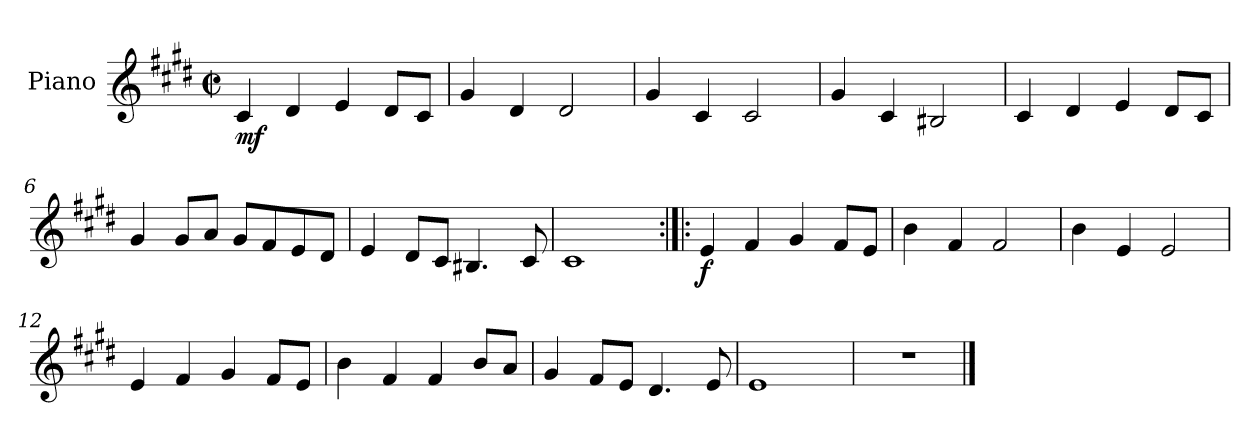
**kern	**dynam
*part1	*part1
*staff1	*staff1
*I"Piano	*
*I'Pno.	*
*clefG2	*
*k[f#c#g#d#]	*
*M2/2	*
*met(c|)	*
=1	=1
!	!LO:DY:b
4c#/	mf
4d#/	.
4e/	.
8d#/L	.
8c#/J	.
=2	=2
4g#/	.
4d#/	.
2d#/	.
=3	=3
4g#/	.
4c#/	.
2c#/	.
=4	=4
4g#/	.
4c#/	.
2B#X/	.
=5	=5
4c#/	.
4d#/	.
4e/	.
8d#/L	.
8c#/J	.
=6	=6
4g#/	.
8g#/L	.
8a/J	.
8g#/L	.
8f#/	.
8e/	.
8d#/J	.
=7	=7
4e/	.
8d#/L	.
8c#/J	.
4.B#X/	.
8c#/	.
!!LO:LB:g=z
=8	=8
1c#	.
=9:|!|:	=9:|!|:
!	!LO:DY:b
4e/	f
4f#/	.
4g#/	.
8f#/L	.
8e/J	.
=10	=10
4b\	.
4f#/	.
2f#/	.
=11	=11
4b\	.
4e/	.
2e/	.
=12	=12
4e/	.
4f#/	.
4g#/	.
8f#/L	.
8e/J	.
=13	=13
4b\	.
4f#/	.
4f#/	.
8b/L	.
8a/J	.
=14	=14
4g#/	.
8f#/L	.
8e/J	.
4.d#/	.
8e/	.
=15	=15
1e	.
=16	=16
1r	.
==	==
*-	*-
